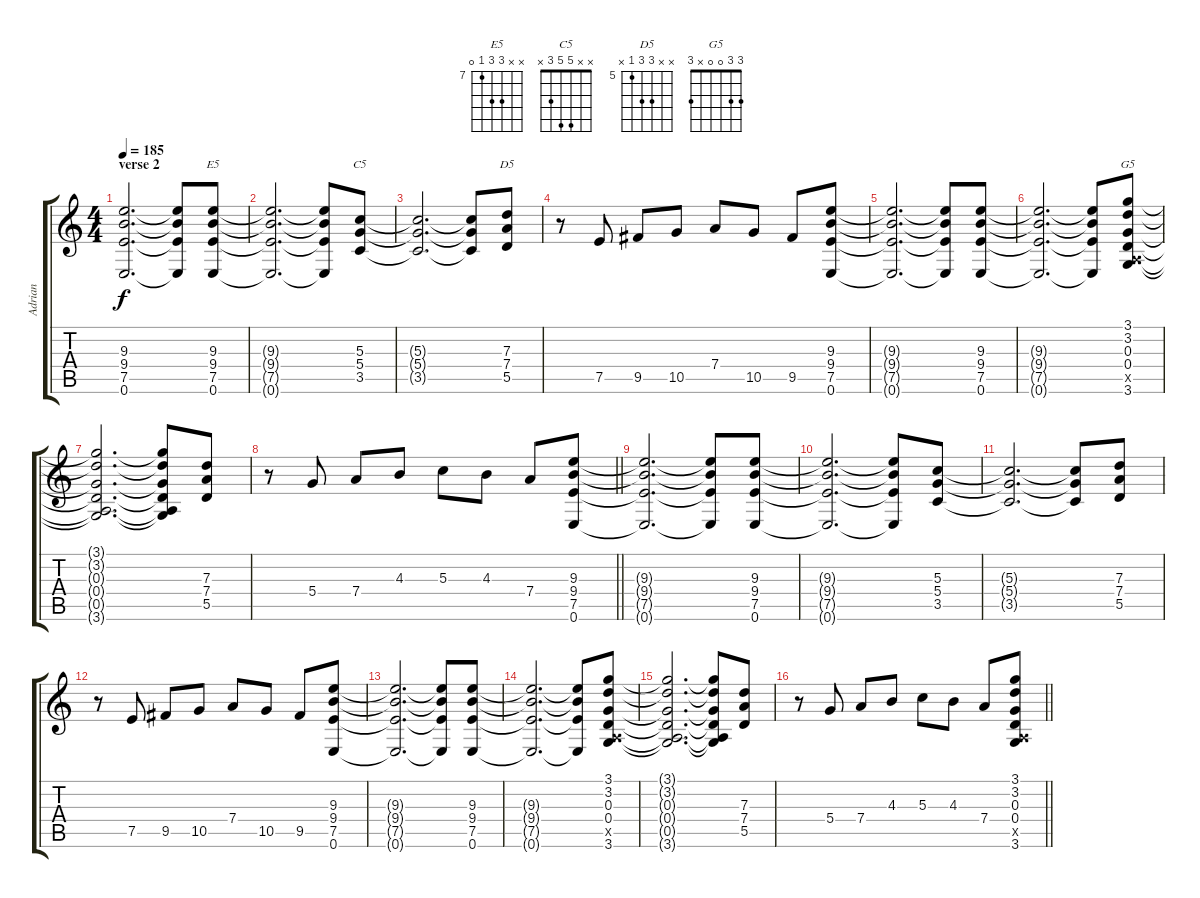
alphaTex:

\track ("Adrian" "Adrian") {instrument distortionguitar}
\staff {score tabs}
\tuning (E4 B3 G3 D3 A2 E2) {hide}
\chord ("E5" x x 9 9 7 0) {firstfret 7}
\chord ("C5" x x 5 5 3 x)
\chord ("D5" x x 7 7 5 x) {firstfret 5}
\chord ("G5" 3 3 0 0 x 3)
\ts (4 4)
\section ("" "verse 2")
\tempo 185
\clef g2
\ks c
(9.3{t} 9.4{t} 7.5{t} 0.6{t}).2{d dy f} (9.3{t} 9.4{t} 7.5{t} 0.6{t}).8 (9.3 9.4 7.5 0.6).8{ch "E5"} |
(9.3{t} 9.4{t} 7.5{t} 0.6{t}).2{d} (9.3{t} 9.4{t} 7.5{t} 0.6{t}).8 (5.3 5.4 3.5).8{ch "C5"} |
(5.3{t} 5.4{t} 3.5{t}).2{d} (5.3{t} 5.4{t} 3.5{t}).8 (7.3 7.4 5.5).8{ch "D5"} |
r.8 7.5.8 9.5.8 10.5.8 7.4.8 10.5.8 9.5.8 (9.3 9.4 7.5 0.6).8 |
(9.3{t} 9.4{t} 7.5{t} 0.6{t}).2{d} (9.3{t} 9.4{t} 7.5{t} 0.6{t}).8 (9.3 9.4 7.5 0.6).8 |
(9.3{t} 9.4{t} 7.5{t} 0.6{t}).2{d} (9.3{t} 9.4{t} 7.5{t} 0.6{t}).8 (3.1 3.2 0.3 0.4 0.5{x} 3.6).8{ch "G5"} |
(3.1{t} 3.2{t} 0.3{t} 0.4{t} 0.5{t} 3.6{t}).2{d} (3.1{t} 3.2{t} 0.3{t} 0.4{t} 0.5{t} 3.6{t}).8 (7.3 7.4 5.5).8 |
\barLineRight lightlight
r.8 5.4.8 7.4.8 4.3.8 5.3.8 4.3.8 7.4.8 (9.3 9.4 7.5 0.6).8 |
(9.3{t} 9.4{t} 7.5{t} 0.6{t}).2{d} (9.3{t} 9.4{t} 7.5{t} 0.6{t}).8 (9.3 9.4 7.5 0.6).8 |
(9.3{t} 9.4{t} 7.5{t} 0.6{t}).2{d} (9.3{t} 9.4{t} 7.5{t} 0.6{t}).8 (5.3 5.4 3.5).8 |
(5.3{t} 5.4{t} 3.5{t}).2{d} (5.3{t} 5.4{t} 3.5{t}).8 (7.3 7.4 5.5).8 |
r.8 7.5.8 9.5.8 10.5.8 7.4.8 10.5.8 9.5.8 (9.3 9.4 7.5 0.6).8 |
(9.3{t} 9.4{t} 7.5{t} 0.6{t}).2{d} (9.3{t} 9.4{t} 7.5{t} 0.6{t}).8 (9.3 9.4 7.5 0.6).8 |
(9.3{t} 9.4{t} 7.5{t} 0.6{t}).2{d} (9.3{t} 9.4{t} 7.5{t} 0.6{t}).8 (3.1 3.2 0.3 0.4 0.5{x} 3.6).8 |
(3.1{t} 3.2{t} 0.3{t} 0.4{t} 0.5{t} 3.6{t}).2{d} (3.1{t} 3.2{t} 0.3{t} 0.4{t} 0.5{t} 3.6{t}).8 (7.3 7.4 5.5).8 |
\barLineRight lightlight
r.8 5.4.8 7.4.8 4.3.8 5.3.8 4.3.8 7.4.8 (3.1 3.2 0.3 0.4 0.5{x} 3.6).8
